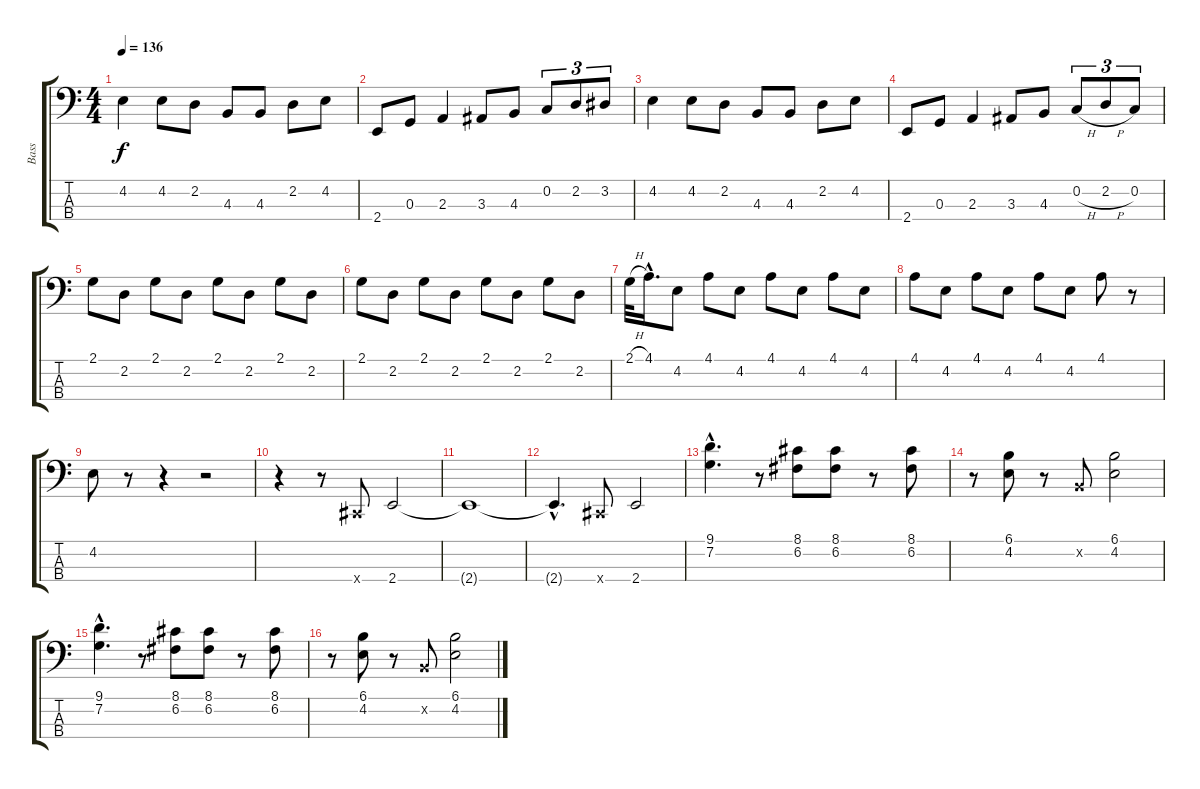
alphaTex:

\track ("Bass" "Bass") {instrument electricbassfinger}
\staff {score tabs}
\tuning (F2 C2 G1 D1) {hide}
\ts (4 4)
\tempo 136
\clef f4
\ks c
4.2.4{dy f} 4.2.8 2.2.8 4.3.8 4.3.8 2.2.8 4.2.8 |
2.4.8 0.3.8 2.3.4 3.3.8 4.3.8 0.2.8{tu (3 2)} 2.2.8{tu (3 2)} 3.2.8{tu (3 2)} |
4.2.4 4.2.8 2.2.8 4.3.8 4.3.8 2.2.8 4.2.8 |
2.4.8 0.3.8 2.3.4 3.3.8 4.3.8 0.2{h}.8{tu (3 2)} 2.2{h}.8{tu (3 2)} 0.2.8{tu (3 2)} |
2.1.8 2.2.8 2.1.8 2.2.8 2.1.8 2.2.8 2.1.8 2.2.8 |
2.1.8 2.2.8 2.1.8 2.2.8 2.1.8 2.2.8 2.1.8 2.2.8 |
2.1{h}.32 4.1{hac}.16{d} 4.2.8 4.1.8 4.2.8 4.1.8 4.2.8 4.1.8 4.2.8 |
4.1.8 4.2.8 4.1.8 4.2.8 4.1.8 4.2.8 4.1.8 r.8 |
4.2.8 r.8 r.4 r.2 |
r.4 r.8 -1.4{x}.8 2.4.2 |
2.4{t}.1 |
2.4{hac t}.4{d} -1.4{x}.8 2.4.2 |
(9.1{hac} 7.2{hac}).4{d} r.8 (8.1 6.2).8 (8.1 6.2).8 r.8 (8.1 6.2).8 |
r.8 (6.1 4.2).8 r.8 -1.2{x}.8 (6.1 4.2).2 |
(9.1{hac} 7.2{hac}).4{d} r.8 (8.1 6.2).8 (8.1 6.2).8 r.8 (8.1 6.2).8 |
r.8 (6.1 4.2).8 r.8 -1.2{x}.8 (6.1 4.2).2
